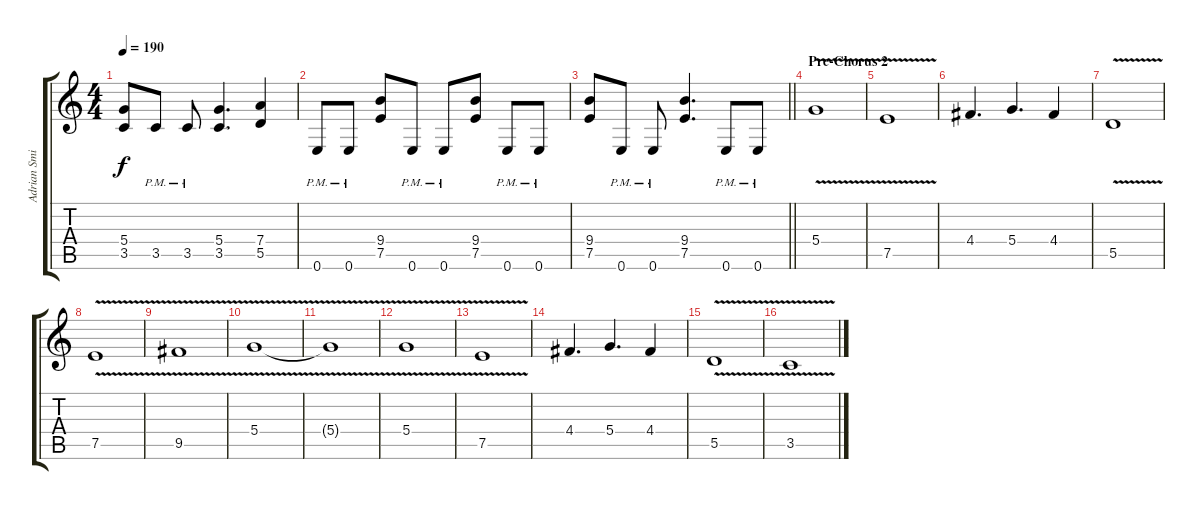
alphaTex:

\track ("Adrian Smith" "Adrian Smi") {instrument overdrivenguitar}
\staff {score tabs}
\tuning (E4 B3 G3 D3 A2 E2) {hide}
\ts (4 4)
\tempo 190
\clef g2
\ks c
(5.4 3.5).8{dy f} 3.5{pm}.8 3.5{pm}.8 (5.4 3.5).4{d} (7.4 5.5).4 |
0.6{pm}.8 0.6{pm}.8 (9.4 7.5).8 0.6{pm}.8 0.6{pm}.8 (9.4 7.5).8 0.6{pm}.8 0.6{pm}.8 |
\barLineRight lightlight
(9.4 7.5).8 0.6{pm}.8 0.6{pm}.8 (9.4 7.5).4{d} 0.6{pm}.8 0.6{pm}.8 |
\section ("" "Pre-Chorus 2")
5.4{v}.1 |
7.5{v}.1 |
4.4.4{d} 5.4.4{d} 4.4.4 |
5.5{v}.1 |
7.5{v}.1 |
9.5{v}.1 |
5.4{v}.1 |
5.4{t}.1 |
5.4{v}.1 |
7.5{v}.1 |
4.4.4{d} 5.4.4{d} 4.4.4 |
5.5{v}.1 |
3.5{v}.1
